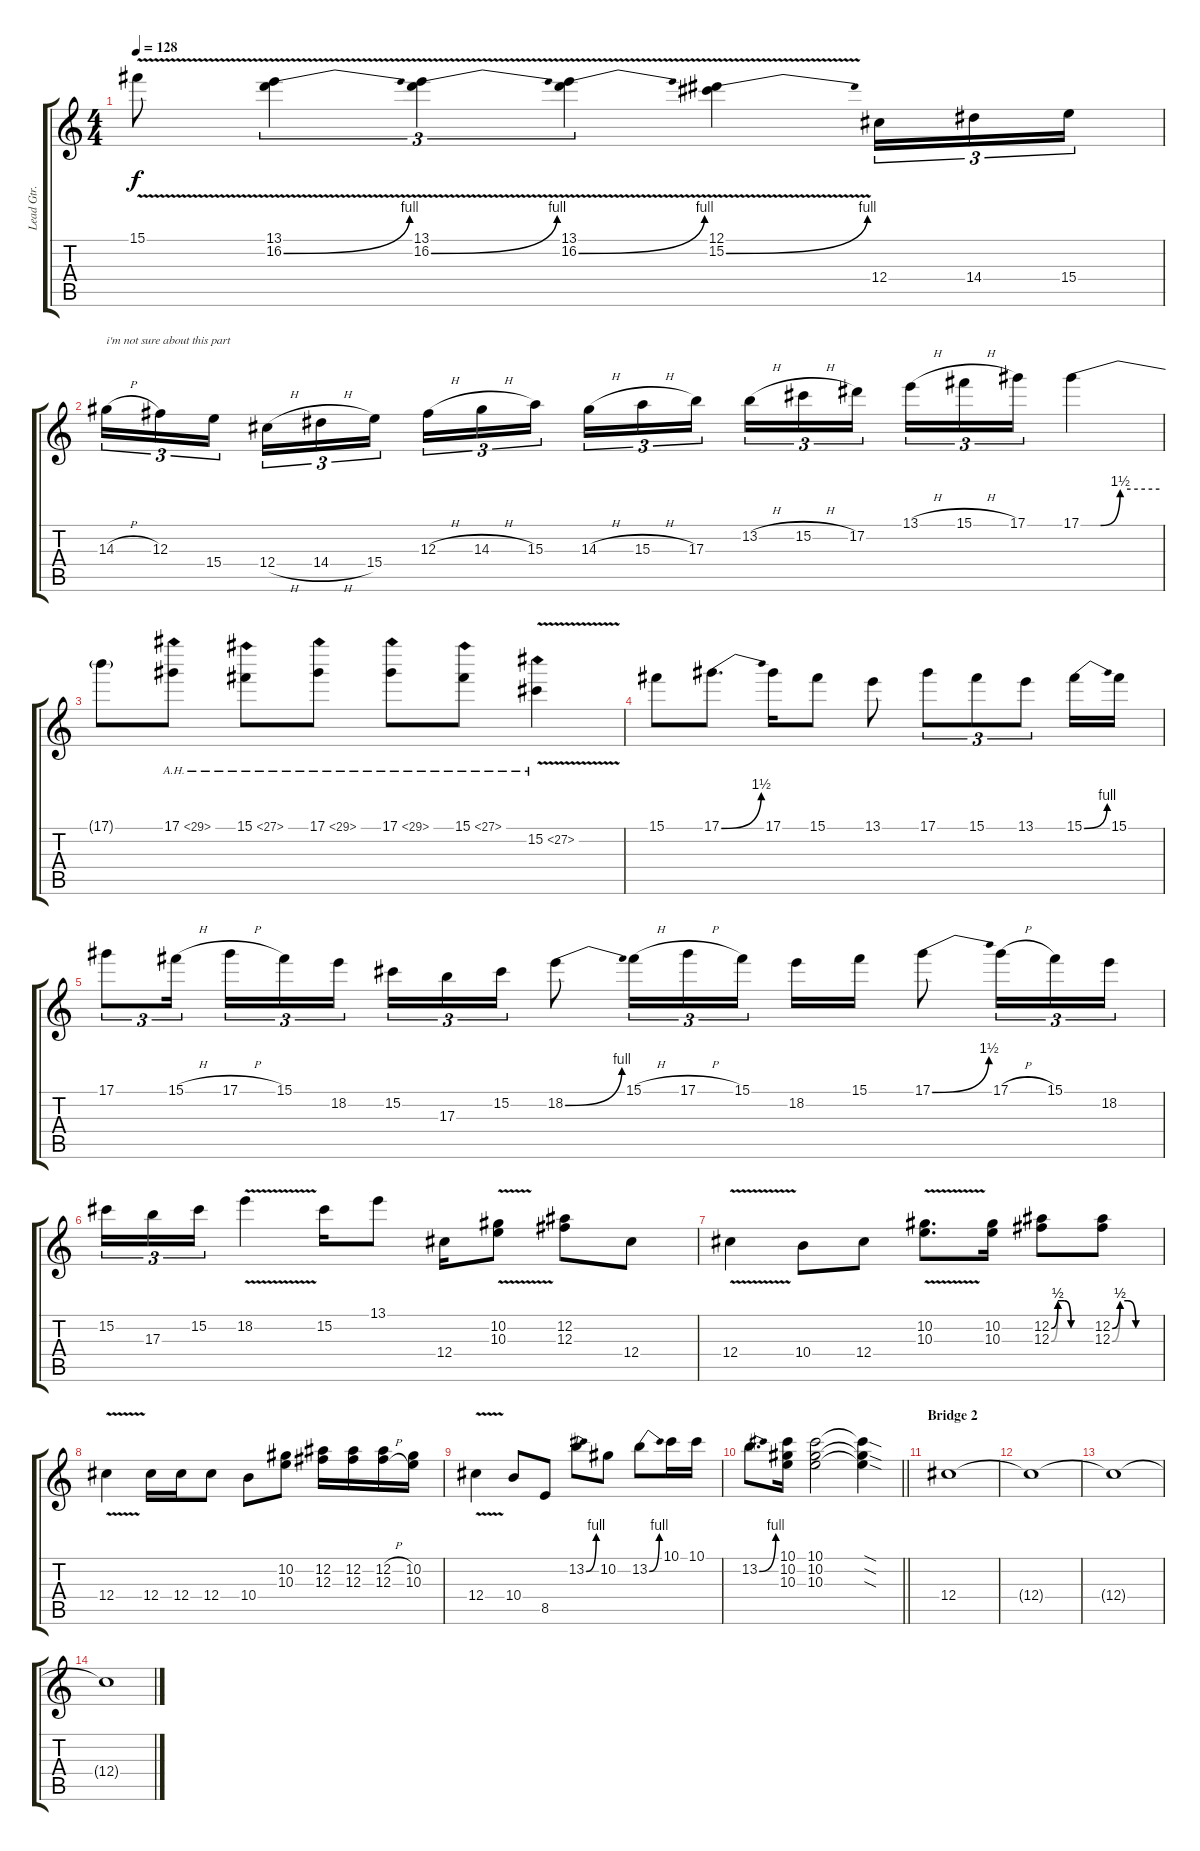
\track ("Lead Gtr." "Lead Gtr.") {instrument distortionguitar}
\staff {score tabs}
\tuning (Eb4 Bb3 Gb3 Db3 Ab2 Db2) {hide}
\ts (4 4)
\tempo 128
\clef g2
\ks c
15.1{v}.8{dy f} (13.1 16.2{be (bend 0 0 60 4) v}).4{tu (3 2)} (13.1 16.2{be (bend 0 0 60 4) v}).4{tu (3 2)} (13.1 16.2{be (bend 0 0 60 4) v}).4{tu (3 2)} (12.1 15.2{be (bend 0 0 60 4) v}).4 12.4.16{tu (3 2)} 14.4.16{tu (3 2)} 15.4.16{tu (3 2)} |
14.3{h}.16{tu (3 2) txt "i'm not sure about this part"} 12.3.16{tu (3 2)} 15.4.16{tu (3 2) beam splitsecondary} 12.4{h}.16{tu (3 2)} 14.4{h}.16{tu (3 2)} 15.4.16{tu (3 2)} 12.3{h}.16{tu (3 2)} 14.3{h}.16{tu (3 2)} 15.3.16{tu (3 2) beam splitsecondary} 14.3{h}.16{tu (3 2)} 15.3{h}.16{tu (3 2)} 17.3.16{tu (3 2)} 13.2{h}.16{tu (3 2)} 15.2{h}.16{tu (3 2)} 17.2.16{tu (3 2) beam splitsecondary} 13.1{h}.16{tu (3 2)} 15.1{h}.16{tu (3 2)} 17.1.16{tu (3 2)} 17.1{be (custom 0 0 15 0 30 6 60 6)}.4 |
17.1{t}.8 17.1{ah 12}.8 15.1{ah 12}.8 17.1{ah 12}.8 17.1{ah 12}.8 15.1{ah 12}.8 15.2{ah 12 v}.4 |
15.1.8 17.1{be (bend 0 0 60 6)}.8{d} 17.1.16 15.1.8 13.1.8 17.1.8{tu (3 2)} 15.1.8{tu (3 2)} 13.1.8{tu (3 2)} 15.1{be (bend 0 0 60 4)}.16 15.1.16 |
17.1.8{tu (3 2)} 15.1{h}.16{tu (3 2) beam splitsecondary} 17.1{h}.16{tu (3 2)} 15.1.16{tu (3 2)} 18.2.16{tu (3 2)} 15.2.16{tu (3 2)} 17.3.16{tu (3 2)} 15.2.16{tu (3 2)} 18.2{be (bend 0 0 60 4)}.8 15.1{h}.16{tu (3 2)} 17.1{h}.16{tu (3 2)} 15.1.16{tu (3 2) beam splitsecondary} 18.2.16 15.1.16 17.1{be (bend 0 0 60 6)}.8 17.1{h}.16{tu (3 2)} 15.1.16{tu (3 2)} 18.2.16{tu (3 2)} |
15.2.16{tu (3 2)} 17.3.16{tu (3 2)} 15.2.16{tu (3 2)} 18.2{v}.4 15.2.16 13.1.8 12.4.16 (10.2{v} 10.3{v}).8 (12.2 12.3).8 12.4.8 |
12.4{v}.4 10.4.8 12.4.8 (10.2{v} 10.3{v}).8{d} (10.2 10.3).16 (12.2{be (custom 0 0 10 2 20 2 30 0 60 0)} 12.3{be (custom 0 0 10 2 20 2 30 0 60 0)}).8 (12.2{be (custom 0 0 10 2 20 2 30 0 60 0)} 12.3{be (custom 0 0 10 2 20 2 30 0 60 0)}).8 |
12.4{v}.4 12.4.16 12.4.16 12.4.8 10.4.8 (10.2 10.3).8 (12.2 12.3).16 (12.2 12.3).16 (12.2{h} 12.3{h}).16 (10.2 10.3).16 |
12.4{v}.4 10.4.8 8.5.8 13.2{be (bend 0 0 60 4)}.8 10.2.8 13.2{be (bend 0 0 60 4)}.8 10.1.16 10.1.16 |
\barLineRight lightlight
13.2{be (bend 0 0 60 4)}.8{d} (10.1 10.2 10.3).16 (10.1 10.2 10.3).2 (10.1{sod t} 10.2{sod t} 10.3{sod t}).4 |
\section ("" "Bridge 2")
12.4.1 |
12.4{t}.1 |
12.4{t}.1 |
12.4{t}.1
